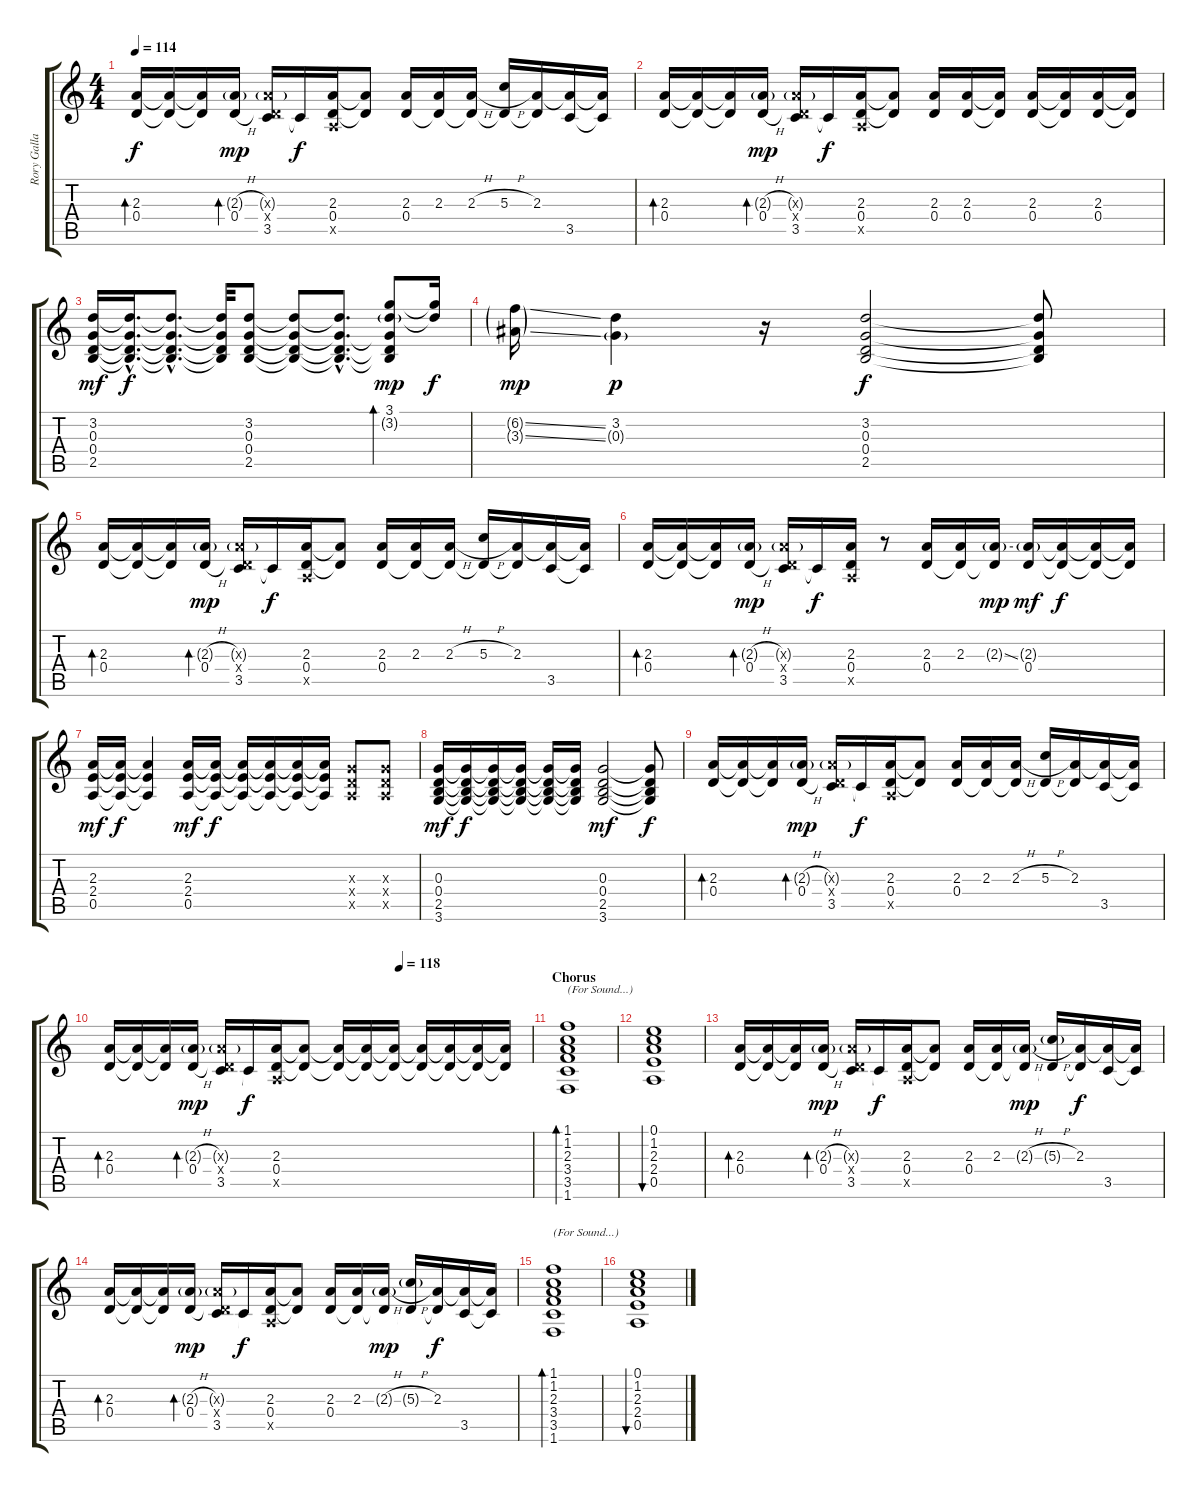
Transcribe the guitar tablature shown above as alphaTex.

\track ("Rory Gallagher" "Rory Galla") {instrument distortionguitar}
\staff {score tabs}
\tuning (E4 B3 G3 D3 A2 E2) {hide}
\ts (4 4)
\tempo 114
\clef g2
\ks c
(2.3 0.4).16{bd 60 dy f} (2.3{t} 0.4{t}).16 (2.3{t} 0.4{t}).16 (2.3{h g} 0.4{h}).16{bd 120 dy mp} (2.3{g x} 0.4{x} 3.5).16 3.5{t}.16{dy f} (2.3 0.4 0.5{x}).16 (2.3{t} 0.4{t}).8 (2.3 0.4).16 (2.3 0.4{t}).16 (2.3{h} 0.4{t}).16 (5.3{h} 0.4{t}).16 (2.3 0.4{t}).16 (2.3{t} 3.5).16 (2.3{t} 3.5{t}).16 |
(2.3 0.4).16{bd 60} (2.3{t} 0.4{t}).16 (2.3{t} 0.4{t}).16 (2.3{h g} 0.4{h}).16{bd 120 dy mp} (2.3{g x} 0.4{x} 3.5).16 3.5{t}.16{dy f} (2.3 0.4 0.5{x}).16 (2.3{t} 0.4{t}).8 (2.3 0.4).16 (2.3 0.4).16 (2.3{t} 0.4{t}).16 (2.3 0.4).16 (2.3{t} 0.4{t}).16 (2.3 0.4).16 (2.3{t} 0.4{t}).16 |
(3.2 0.3 0.4 2.5).16{dy mf} (3.2{hac t} 0.3{hac t} 0.4{hac t} 2.5{hac t}).16{d dy f} (3.2{hac t} 0.3{hac t} 0.4{hac t} 2.5{hac t}).8{d} (3.2{t} 0.3{t} 0.4{t} 2.5{t}).32 (3.2 0.3 0.4 2.5).8 (3.2{t} 0.3{t} 0.4{t} 2.5{t}).8 (3.2{hac t} 0.3{hac t} 0.4{hac t} 2.5{hac t}).8{d} (3.1 3.2{g} 0.3{t} 0.4{t} 2.5{t}).8{bd 240 dy mp} (3.1{t} 3.2{t}).16{dy f} |
(6.2{ss g} 3.3{ss g}).16{dy mp} (3.2 0.3{g}).4{dy p} r.16 (3.2 0.3 0.4 2.5).2{dy f} (3.2{t} 0.3{t} 0.4{t} 2.5{t}).8 |
(2.3 0.4).16{bd 60} (2.3{t} 0.4{t}).16 (2.3{t} 0.4{t}).16 (2.3{h g} 0.4{h}).16{bd 120 dy mp} (2.3{g x} 0.4{x} 3.5).16 3.5{t}.16{dy f} (2.3 0.4 0.5{x}).16 (2.3{t} 0.4{t}).8 (2.3 0.4).16 (2.3 0.4{t}).16 (2.3{h} 0.4{t}).16 (5.3{h} 0.4{t}).16 (2.3 0.4{t}).16 (2.3{t} 3.5).16 (2.3{t} 3.5{t}).16 |
(2.3 0.4).16{bd 60} (2.3{t} 0.4{t}).16 (2.3{t} 0.4{t}).16 (2.3{h g} 0.4{h}).16{bd 120 dy mp} (2.3{g x} 0.4{x} 3.5).16 3.5{t}.16{dy f} (2.3 0.4 0.5{x}).16 r.8 (2.3 0.4).16 (2.3 0.4{t}).16 (2.3{ss g} 0.4{t}).16{dy mp} (2.3{g} 0.4).16{dy mf} (2.3{t} 0.4{t}).16{dy f} (2.3{t} 0.4{t}).16 (2.3{t} 0.4{t}).16 |
(2.3 2.4 0.5).16{dy mf} (2.3{t} 2.4{t} 0.5{t}).16{dy f} (2.3{t} 2.4{t} 0.5{t}).4 (2.3 2.4 0.5).16{dy mf} (2.3{t} 2.4{t} 0.5{t}).16{dy f} (2.3{t} 2.4{t} 0.5{t}).16 (2.3{t} 2.4{t} 0.5{t}).16 (2.3{t} 2.4{t} 0.5{t}).16 (2.3{t} 2.4{t} 0.5{t}).16 (0.3{x} 0.4{x} 0.5{x}).8 (0.3{x} 0.4{x} 0.5{x}).8 |
(0.3 0.4 2.5 3.6).16{dy mf} (0.3{t} 0.4{t} 2.5{t} 3.6{t}).16{dy f} (0.3{t} 0.4{t} 2.5{t} 3.6{t}).16 (0.3{t} 0.4{t} 2.5{t} 3.6{t}).16 (0.3{t} 0.4{t} 2.5{t} 3.6{t}).16 (0.3{t} 0.4{t} 2.5{t} 3.6{t}).16 (0.3 0.4 2.5 3.6).2{dy mf} (0.3{t} 0.4{t} 2.5{t} 3.6{t}).8{dy f} |
(2.3 0.4).16{bd 60} (2.3{t} 0.4{t}).16 (2.3{t} 0.4{t}).16 (2.3{h g} 0.4{h}).16{bd 120 dy mp} (2.3{g x} 0.4{x} 3.5).16 3.5{t}.16{dy f} (2.3 0.4 0.5{x}).16 (2.3{t} 0.4{t}).8 (2.3 0.4).16 (2.3 0.4{t}).16 (2.3{h} 0.4{t}).16 (5.3{h} 0.4{t}).16 (2.3 0.4{t}).16 (2.3{t} 3.5).16 (2.3{t} 3.5{t}).16 |
\tempo (118 0.6875)
(2.3 0.4).16{bd 60} (2.3{t} 0.4{t}).16 (2.3{t} 0.4{t}).16 (2.3{h g} 0.4{h}).16{bd 120 dy mp} (2.3{g x} 0.4{x} 3.5).16 3.5{t}.16{dy f} (2.3 0.4 0.5{x}).16 (2.3{t} 0.4{t}).8 (2.3{t} 0.4{t}).16 (2.3{t} 0.4{t}).16 (2.3{t} 0.4{t}).16 (2.3{t} 0.4{t}).16 (2.3{t} 0.4{t}).16 (2.3{t} 0.4{t}).16 (2.3{t} 0.4{t}).16 |
\section ("" "Chorus")
(1.1 1.2 2.3 3.4 3.5 1.6).1{bd 240 txt "(For Sound...)" volume 12} |
(0.1 1.2 2.3 2.4 0.5).1{bu 240} |
(2.3 0.4).16{bd 60 volume 16} (2.3{t} 0.4{t}).16 (2.3{t} 0.4{t}).16 (2.3{h g} 0.4{h}).16{bd 120 dy mp} (2.3{g x} 0.4{x} 3.5).16 3.5{t}.16{dy f} (2.3 0.4 0.5{x}).16 (2.3{t} 0.4{t}).8 (2.3 0.4).16 (2.3 0.4{t}).16 (2.3{h g} 0.4{t}).16{dy mp} (5.3{h g} 0.4{t}).16 (2.3 0.4{t}).16{dy f} (2.3{t} 3.5).16 (2.3{t} 3.5{t}).16 |
(2.3 0.4).16{bd 60} (2.3{t} 0.4{t}).16 (2.3{t} 0.4{t}).16 (2.3{h g} 0.4{h}).16{bd 120 dy mp} (2.3{g x} 0.4{x} 3.5).16 3.5{t}.16{dy f} (2.3 0.4 0.5{x}).16 (2.3{t} 0.4{t}).8 (2.3 0.4).16 (2.3 0.4{t}).16 (2.3{h g} 0.4{t}).16{dy mp} (5.3{h g} 0.4{t}).16 (2.3 0.4{t}).16{dy f} (2.3{t} 3.5).16 (2.3{t} 3.5{t}).16 |
(1.1 1.2 2.3 3.4 3.5 1.6).1{bd 240 txt "(For Sound...)" volume 12} |
(0.1 1.2 2.3 2.4 0.5).1{bu 240}
